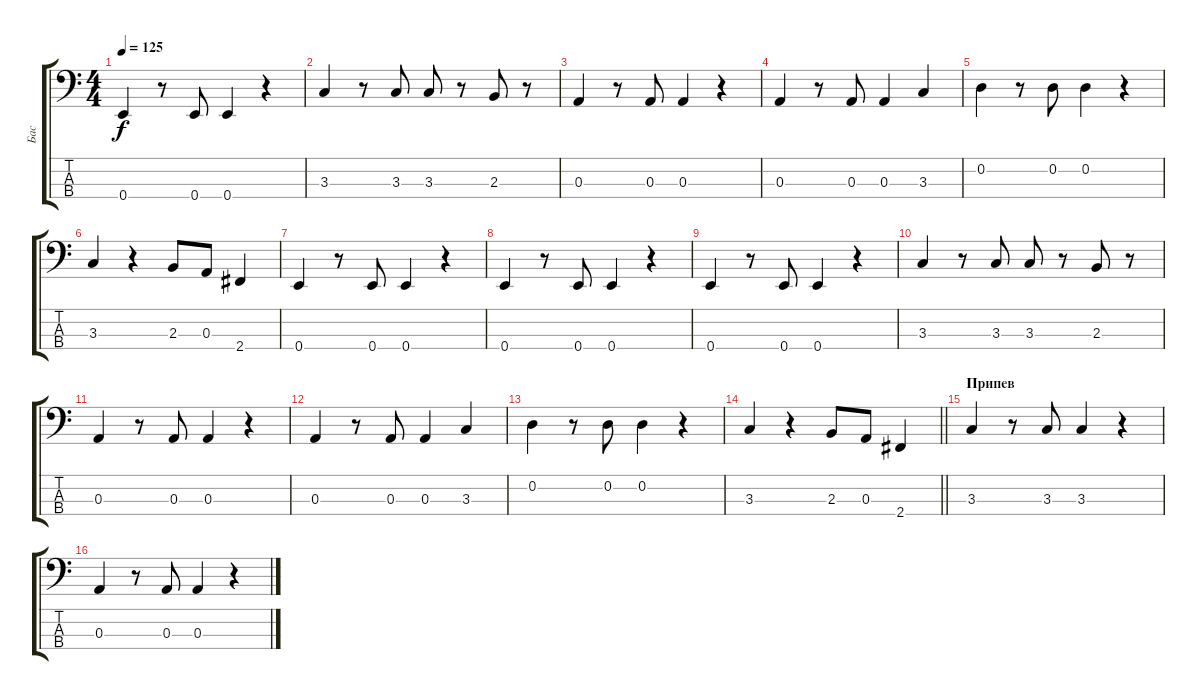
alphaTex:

\track ("Бас" "Бас") {instrument electricbassfinger}
\staff {score tabs}
\tuning (G2 D2 A1 E1) {hide}
\ts (4 4)
\tempo 125
\clef f4
\ks c
0.4.4{dy f} r.8 0.4.8 0.4.4 r.4 |
3.3.4 r.8 3.3.8 3.3.8 r.8 2.3.8 r.8 |
0.3.4 r.8 0.3.8 0.3.4 r.4 |
0.3.4 r.8 0.3.8 0.3.4 3.3.4 |
0.2.4 r.8 0.2.8 0.2.4 r.4 |
3.3.4 r.4 2.3.8 0.3.8 2.4.4 |
0.4.4 r.8 0.4.8 0.4.4 r.4 |
0.4.4 r.8 0.4.8 0.4.4 r.4 |
0.4.4 r.8 0.4.8 0.4.4 r.4 |
3.3.4 r.8 3.3.8 3.3.8 r.8 2.3.8 r.8 |
0.3.4 r.8 0.3.8 0.3.4 r.4 |
0.3.4 r.8 0.3.8 0.3.4 3.3.4 |
0.2.4 r.8 0.2.8 0.2.4 r.4 |
\barLineRight lightlight
3.3.4 r.4 2.3.8 0.3.8 2.4.4 |
\section ("" "Припев")
3.3.4 r.8 3.3.8 3.3.4 r.4 |
0.3.4 r.8 0.3.8 0.3.4 r.4
